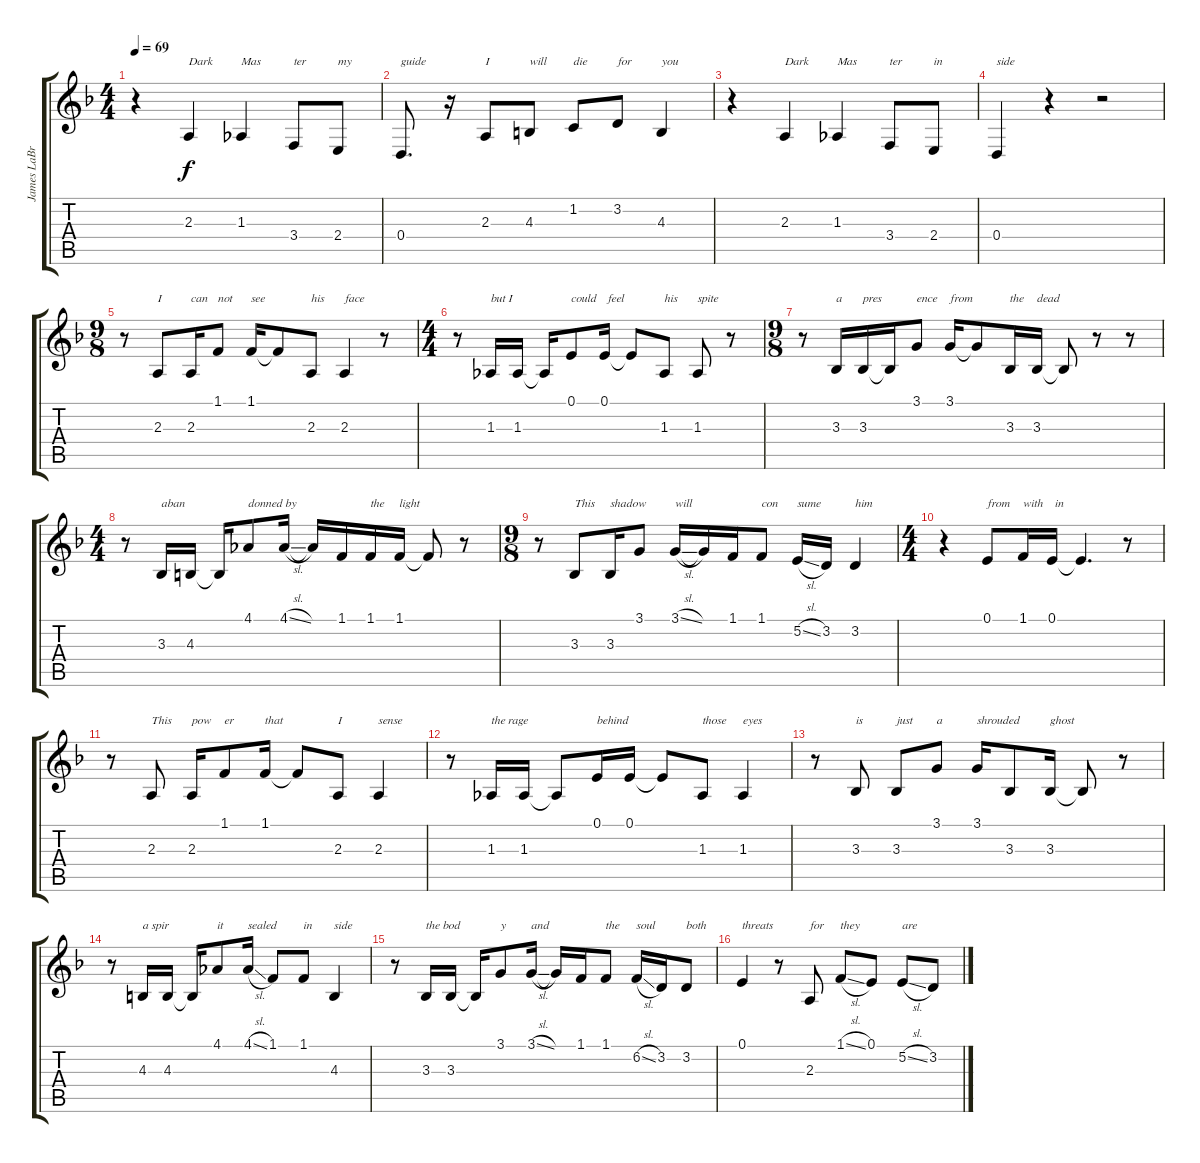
\track ("James LaBrie - Vocals" "James LaBr") {instrument bassoon}
\staff {score tabs}
\tuning (E4 B3 G3 D3 A2 D2) {hide}
\ts (4 4)
\tempo 69
\clef g2
\ks dminor
r.4{dy f} 2.3.4{txt "Dark"} 1.3.4{txt "Mas"} 3.4.8{txt "ter"} 2.4.8{txt "my"} |
0.4.8{d txt "guide"} r.16 2.3.8{txt "I"} 4.3.8{txt "will"} 1.2.8{txt "die"} 3.2.8{txt "for"} 4.3.4{txt "you"} |
r.4 2.3.4{txt "Dark"} 1.3.4{txt "Mas"} 3.4.8{txt "ter"} 2.4.8{txt "in"} |
0.4.4{txt "side"} r.4 r.2 |
\ts (9 8)
r.8 2.3.8{txt "I"} 2.3.16{txt "can"} 1.1.8{txt "not"} 1.1.16{txt "see"} 1.1{t}.8 2.3.8{txt "his"} 2.3.4{txt "face"} r.8 |
\ts (4 4)
r.8 1.3.16{txt "but I"} 1.3.16 1.3{t}.16 0.1.8{txt "could"} 0.1.16{txt " feel"} 0.1{t}.8 1.3.8{txt "his"} 1.3.8{txt "spite"} r.8 |
\ts (9 8)
r.8 3.3.16{txt "a"} 3.3.16{txt "pres"} 3.3{t}.16 3.1.8{txt "ence"} 3.1.16{txt "from"} 3.1{t}.8 3.3.16{txt "the"} 3.3.16{txt "dead"} 3.3{t}.8 r.8 r.8 |
\ts (4 4)
r.8 3.3.16{txt "aban"} 4.3.16 4.3{t}.16 4.1.8{txt "donned by"} 4.1{sl}.16 4.1{t}.16 1.1.16 1.1.16{txt "the"} 1.1.16{txt "light"} 1.1{t}.8 r.8 |
\ts (9 8)
r.8 3.3.8{txt "This"} 3.3.16{txt "shadow"} 3.1.8 3.1{sl}.16{txt "will"} 3.1{t}.16 1.1.16 1.1.8{txt "con"} 5.2{sl}.16{txt "sume"} 3.2.16 3.2.4{txt "him"} |
\ts (4 4)
r.4 0.1.8{txt "from"} 1.1.16{txt "with"} 0.1.16{txt " in"} 0.1{t}.4{d} r.8 |
r.8 2.3.8{txt "This"} 2.3.16{txt "pow"} 1.1.8{txt "er"} 1.1.16{txt "that"} 1.1{t}.8 2.3.8{txt "I"} 2.3.4{txt "sense"} |
r.8 1.3.16{txt "the rage"} 1.3.16 1.3{t}.8 0.1.16{txt "behind"} 0.1.16 0.1{t}.8 1.3.8{txt "those"} 1.3.4{txt "eyes"} |
r.8 3.3.8{txt "is"} 3.3.8{txt "just"} 3.1.8{txt "a"} 3.1.16{txt "shrouded"} 3.3.8 3.3.16{txt "ghost"} 3.3{t}.8 r.8 |
r.8 4.3.16{txt "a spir"} 4.3.16 4.3{t}.16 4.1.8{txt "it"} 4.1{sl}.16{txt "sealed"} 1.1.8 1.1.8{txt "in"} 4.3.4{txt "side"} |
r.8 3.3.16{txt "the bod"} 3.3.16 3.3{t}.16 3.1.8{txt "y"} 3.1{sl}.16{txt "and"} 3.1{t}.16 1.1.16 1.1.8{txt "the"} 6.2{sl}.16{txt "soul"} 3.2.16 3.2.8{txt "both"} |
0.1.4{txt "threats"} r.8 2.3.8{txt "for"} 1.1{sl}.8{txt "they"} 0.1.8 5.2{sl}.8{txt "are"} 3.2.8
